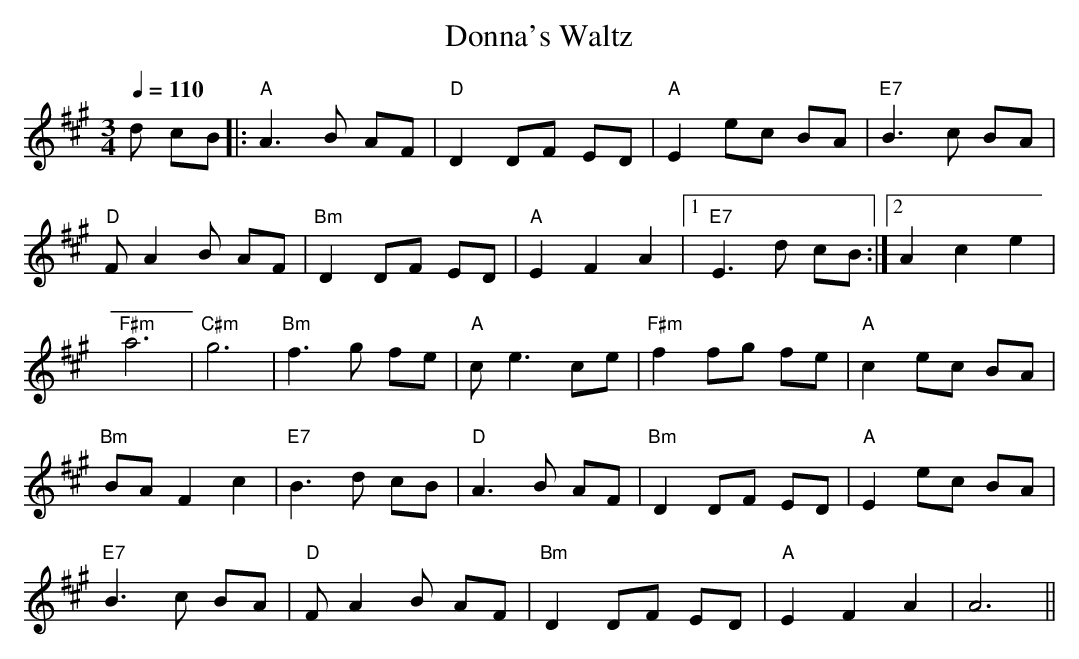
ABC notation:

X:1
T:Donna's Waltz
M: 3/4 % time signature
L: 1/4 % default length
V:1 clef=treble
K:A
Q:1/4=110
d/ c/B/ \
|: "A"A>B A/F/  | "D"D D/F/ E/D/ | "A"E e/c/ B/A/ | "E7"B>c B/A/ |
"D"F/ A B/ A/F/ | "Bm"D D/F/ E/D/ | "A"E F A |1 "E7"E>d c/B/ :|2 A c e |
"F#m"a3 | "C#m"g3 | "Bm"f>g f/e/ | "A"c/ e3/2 c/e/ | "F#m"f f/g/ f/e/ |"A" c e/c/ B/A/ |
"Bm"B/A/ F c | "E7"B>d c/B/ | "D"A>B A/F/ | "Bm"D D/F/ E/D/ | "A"E e/c/ B/A/ |
"E7"B>c B/A/ | "D"F/ A B/ A/F/ | "Bm"D D/F/ E/D/ | "A"E F A | A3 ||
